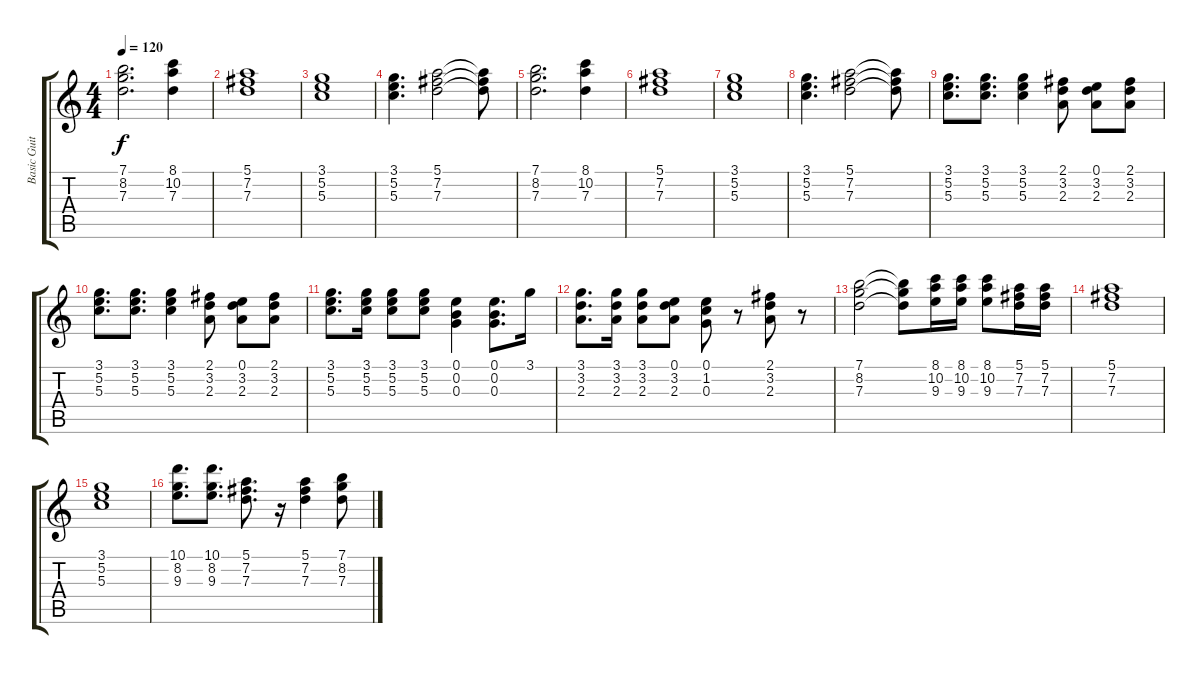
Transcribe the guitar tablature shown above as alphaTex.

\track ("Basic Guitar" "Basic Guit") {instrument acousticguitarsteel}
\staff {score tabs}
\tuning (E4 B3 G3 D3 A2 E2) {hide}
\ts (4 4)
\tempo 120
\clef g2
\ks c
(7.1 8.2 7.3).2{d dy f} (8.1 10.2 7.3).4 |
(5.1 7.2 7.3).1 |
(3.1 5.2 5.3).1 |
(3.1 5.2 5.3).4{d} (5.1 7.2 7.3).2 (5.1{t} 7.2{t} 7.3{t}).8 |
(7.1 8.2 7.3).2{d} (8.1 10.2 7.3).4 |
(5.1 7.2 7.3).1 |
(3.1 5.2 5.3).1 |
(3.1 5.2 5.3).4{d} (5.1 7.2 7.3).2 (5.1{t} 7.2{t} 7.3{t}).8 |
(3.1 5.2 5.3).8{d} (3.1 5.2 5.3).8{d} (3.1 5.2 5.3).4 (2.1 3.2 2.3).8 (0.1 3.2 2.3).8 (2.1 3.2 2.3).8 |
(3.1 5.2 5.3).8{d} (3.1 5.2 5.3).8{d} (3.1 5.2 5.3).4 (2.1 3.2 2.3).8 (0.1 3.2 2.3).8 (2.1 3.2 2.3).8 |
(3.1 5.2 5.3).8{d} (3.1 5.2 5.3).16 (3.1 5.2 5.3).8 (3.1 5.2 5.3).8 (0.1 0.2 0.3).4 (0.1 0.2 0.3).8{d} 3.1.16 |
(3.1 3.2 2.3).8{d} (3.1 3.2 2.3).16 (3.1 3.2 2.3).8 (0.1 3.2 2.3).8 (0.1 1.2 0.3).8 r.8 (2.1 3.2 2.3).8 r.8 |
(7.1 8.2 7.3).2 (7.1{t} 8.2{t} 7.3{t}).8 (8.1 10.2 9.3).16 (8.1 10.2 9.3).16 (8.1 10.2 9.3).8 (5.1 7.2 7.3).16 (5.1 7.2 7.3).16 |
(5.1 7.2 7.3).1 |
(3.1 5.2 5.3).1 |
(10.1 8.2 9.3).8{d} (10.1 8.2 9.3).8{d} (5.1 7.2 7.3).8{d} r.16 (5.1 7.2 7.3).4 (7.1 8.2 7.3).8
